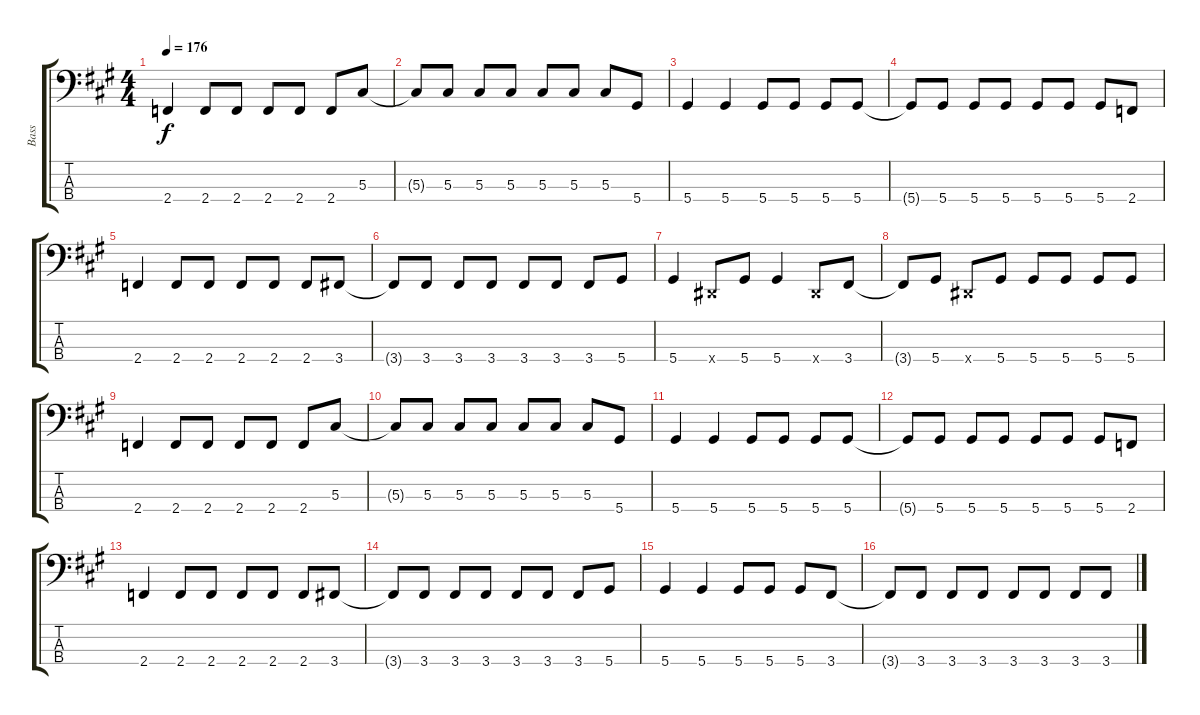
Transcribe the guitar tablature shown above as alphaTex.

\track ("Bass" "Bass") {instrument electricbassfinger}
\staff {score tabs}
\tuning (Gb2 Db2 Ab1 Eb1) {hide}
\ts (4 4)
\tempo 176
\clef f4
\ks a
2.4.4{dy f} 2.4.8 2.4.8 2.4.8 2.4.8 2.4.8 5.3.8 |
5.3{t}.8 5.3.8 5.3.8 5.3.8 5.3.8 5.3.8 5.3.8 5.4.8 |
5.4.4 5.4.4 5.4.8 5.4.8 5.4.8 5.4.8 |
5.4{t}.8 5.4.8 5.4.8 5.4.8 5.4.8 5.4.8 5.4.8 2.4.8 |
2.4.4 2.4.8 2.4.8 2.4.8 2.4.8 2.4.8 3.4.8 |
3.4{t}.8 3.4.8 3.4.8 3.4.8 3.4.8 3.4.8 3.4.8 5.4.8 |
5.4.4 0.4{x}.8 5.4.8 5.4.4 0.4{x}.8 3.4.8 |
3.4{t}.8 5.4.8 0.4{x}.8 5.4.8 5.4.8 5.4.8 5.4.8 5.4.8 |
2.4.4 2.4.8 2.4.8 2.4.8 2.4.8 2.4.8 5.3.8 |
5.3{t}.8 5.3.8 5.3.8 5.3.8 5.3.8 5.3.8 5.3.8 5.4.8 |
5.4.4 5.4.4 5.4.8 5.4.8 5.4.8 5.4.8 |
5.4{t}.8 5.4.8 5.4.8 5.4.8 5.4.8 5.4.8 5.4.8 2.4.8 |
2.4.4 2.4.8 2.4.8 2.4.8 2.4.8 2.4.8 3.4.8 |
3.4{t}.8 3.4.8 3.4.8 3.4.8 3.4.8 3.4.8 3.4.8 5.4.8 |
5.4.4 5.4.4 5.4.8 5.4.8 5.4.8 3.4.8 |
3.4{t}.8 3.4.8 3.4.8 3.4.8 3.4.8 3.4.8 3.4.8 3.4.8
